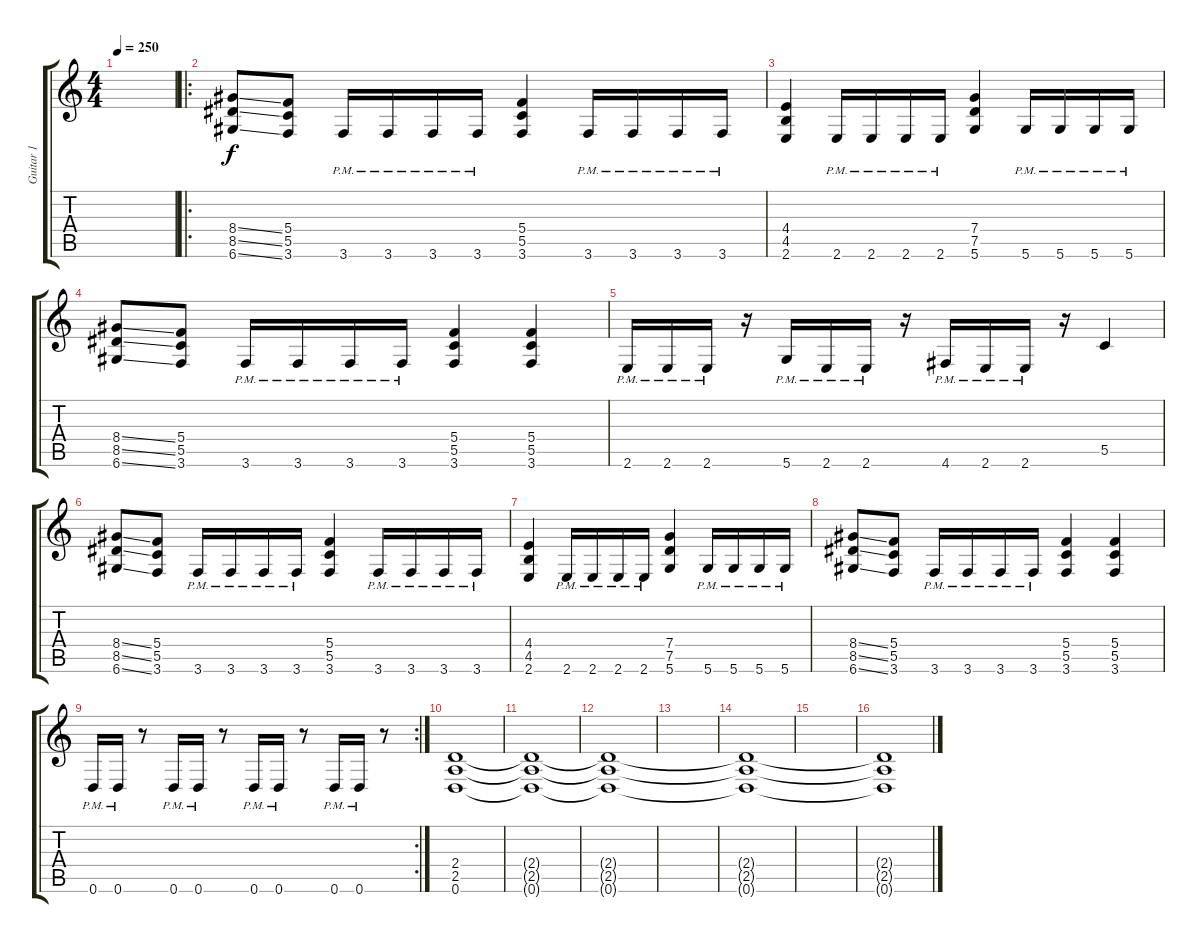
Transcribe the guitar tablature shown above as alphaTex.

\track ("Guitar 1" "Guitar 1") {instrument distortionguitar}
\staff {score tabs}
\tuning (D4 A3 F3 C3 G2 D2) {hide}
\ts (4 4)
\tempo 250
\clef g2
\ks c
|
\ro
(8.4{ss} 8.5{ss} 6.6{ss}).8 (5.4 5.5 3.6).8 3.6{pm}.16 3.6{pm}.16 3.6{pm}.16 3.6{pm}.16 (5.4 5.5 3.6).4 3.6{pm}.16 3.6{pm}.16 3.6{pm}.16 3.6{pm}.16 |
(4.4 4.5 2.6).4 2.6{pm}.16 2.6{pm}.16 2.6{pm}.16 2.6{pm}.16 (7.4 7.5 5.6).4 5.6{pm}.16 5.6{pm}.16 5.6{pm}.16 5.6{pm}.16 |
(8.4{ss} 8.5{ss} 6.6{ss}).8 (5.4 5.5 3.6).8 3.6{pm}.16 3.6{pm}.16 3.6{pm}.16 3.6{pm}.16 (5.4 5.5 3.6).4 (5.4 5.5 3.6).4 |
2.6{pm}.16 2.6{pm}.16 2.6{pm}.16 r.16 5.6{pm}.16 2.6{pm}.16 2.6{pm}.16 r.16 4.6{pm}.16 2.6{pm}.16 2.6{pm}.16 r.16 5.5.4 |
(8.4{ss} 8.5{ss} 6.6{ss}).8 (5.4 5.5 3.6).8 3.6{pm}.16 3.6{pm}.16 3.6{pm}.16 3.6{pm}.16 (5.4 5.5 3.6).4 3.6{pm}.16 3.6{pm}.16 3.6{pm}.16 3.6{pm}.16 |
(4.4 4.5 2.6).4 2.6{pm}.16 2.6{pm}.16 2.6{pm}.16 2.6{pm}.16 (7.4 7.5 5.6).4 5.6{pm}.16 5.6{pm}.16 5.6{pm}.16 5.6{pm}.16 |
(8.4{ss} 8.5{ss} 6.6{ss}).8 (5.4 5.5 3.6).8 3.6{pm}.16 3.6{pm}.16 3.6{pm}.16 3.6{pm}.16 (5.4 5.5 3.6).4 (5.4 5.5 3.6).4 |
\rc 2
0.6{pm}.16 0.6{pm}.16 r.8 0.6{pm}.16 0.6{pm}.16 r.8 0.6{pm}.16 0.6{pm}.16 r.8 0.6{pm}.16 0.6{pm}.16 r.8 |
(2.4 2.5 0.6).1 |
(2.4{t} 2.5{t} 0.6{t}).1 |
(2.4{t} 2.5{t} 0.6{t}).1 |
|
(2.4{t} 2.5{t} 0.6{t}).1 |
|
(2.4{t} 2.5{t} 0.6{t}).1
